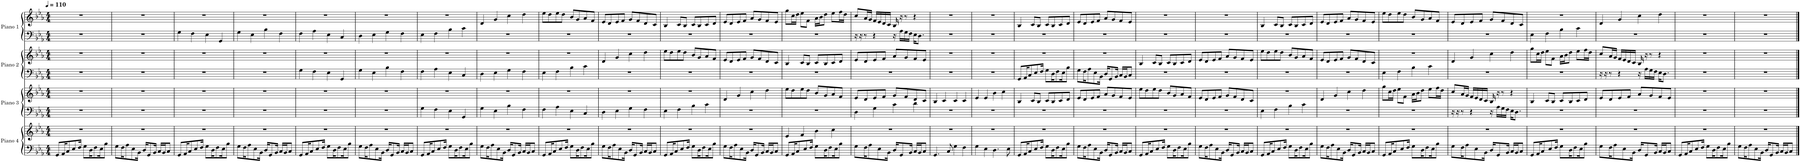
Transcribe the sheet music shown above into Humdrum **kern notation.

**kern	**kern	**kern	**kern	**kern	**kern	**kern	**kern
*part4	*part4	*part3	*part3	*part2	*part2	*part1	*part1
*staff8	*staff7	*staff6	*staff5	*staff4	*staff3	*staff2	*staff1
*I"Piano 4	*	*I"Piano 3	*	*I"Piano 2	*	*I"Piano 1	*
*I'Pno. 4	*	*I'Pno. 3	*	*I'Pno. 2	*	*I'Pno. 1	*
*clefF4	*clefG2	*clefF4	*clefG2	*clefF4	*clefG2	*clefF4	*clefG2
*k[b-e-a-]	*k[b-e-a-]	*k[b-e-a-]	*k[b-e-a-]	*k[b-e-a-]	*k[b-e-a-]	*k[b-e-a-]	*k[b-e-a-]
*M4/4	*M4/4	*M4/4	*M4/4	*M4/4	*M4/4	*M4/4	*M4/4
*MM110	*MM110	*MM110	*MM110	*MM110	*MM110	*MM110	*MM110
=1	=1	=1	=1	=1	=1	=1	=1
8GG/L	1r	1r	1r	1r	1r	1r	1r
16AA-/K	.	.	.	.	.	.	.
8C/	.	.	.	.	.	.	.
8E-/	.	.	.	.	.	.	.
16F/Jk	.	.	.	.	.	.	.
8G\L	.	.	.	.	.	.	.
16D\K	.	.	.	.	.	.	.
8F\	.	.	.	.	.	.	.
16E-\K	.	.	.	.	.	.	.
8B-\J	.	.	.	.	.	.	.
=2	=2	=2	=2	=2	=2	=2	=2
8G\L	1r	1r	1r	1r	1r	1r	1r
16F\K	.	.	.	.	.	.	.
8A-\	.	.	.	.	.	.	.
8E-\	.	.	.	.	.	.	.
16BB-\Jk	.	.	.	.	.	.	.
16D/KL	.	.	.	.	.	.	.
8GG/	.	.	.	.	.	.	.
16BB-/Jk	.	.	.	.	.	.	.
16C/LL	.	.	.	.	.	.	.
16BB-/J	.	.	.	.	.	.	.
8C/J	.	.	.	.	.	.	.
=3	=3	=3	=3	=3	=3	=3	=3
8GG/L	1r	1r	1r	1r	1r	4G\	1r
16AA-/K	.	.	.	.	.	.	.
8C/	.	.	.	.	.	.	.
.	.	.	.	.	.	4F\	.
8E-/	.	.	.	.	.	.	.
16F/Jk	.	.	.	.	.	.	.
8G\L	.	.	.	.	.	4E-\	.
16D\K	.	.	.	.	.	.	.
8F\	.	.	.	.	.	.	.
.	.	.	.	.	.	4GG/	.
16E-\K	.	.	.	.	.	.	.
8B-\J	.	.	.	.	.	.	.
=4	=4	=4	=4	=4	=4	=4	=4
8G\L	1r	1r	1r	1r	1r	4G\	1r
16F\K	.	.	.	.	.	.	.
8A-\	.	.	.	.	.	.	.
.	.	.	.	.	.	4E-\	.
8E-\	.	.	.	.	.	.	.
16BB-\Jk	.	.	.	.	.	.	.
16D/KL	.	.	.	.	.	4B-\	.
8GG/	.	.	.	.	.	.	.
16BB-/Jk	.	.	.	.	.	.	.
16C/LL	.	.	.	.	.	4F\	.
16BB-/J	.	.	.	.	.	.	.
8C/J	.	.	.	.	.	.	.
=5	=5	=5	=5	=5	=5	=5	=5
8GG/L	1r	1r	1r	4G\	1r	4F\	1r
16AA-/K	.	.	.	.	.	.	.
8C/	.	.	.	.	.	.	.
.	.	.	.	4F\	.	4A-\	.
8E-/	.	.	.	.	.	.	.
16F/Jk	.	.	.	.	.	.	.
8G\L	.	.	.	4E-\	.	4E-\	.
16D\K	.	.	.	.	.	.	.
8F\	.	.	.	.	.	.	.
.	.	.	.	4GG/	.	4C/	.
16E-\K	.	.	.	.	.	.	.
8B-\J	.	.	.	.	.	.	.
=6	=6	=6	=6	=6	=6	=6	=6
8G\L	1r	1r	1r	4G\	1r	4D\	1r
16F\K	.	.	.	.	.	.	.
8A-\	.	.	.	.	.	.	.
.	.	.	.	4E-\	.	4E-\	.
8E-\	.	.	.	.	.	.	.
16BB-\Jk	.	.	.	.	.	.	.
16D/KL	.	.	.	4B-\	.	4G\	.
8GG/	.	.	.	.	.	.	.
16BB-/Jk	.	.	.	.	.	.	.
16C/LL	.	.	.	4F\	.	4F\	.
16BB-/J	.	.	.	.	.	.	.
8C/J	.	.	.	.	.	.	.
=7	=7	=7	=7	=7	=7	=7	=7
8GG/L	1r	4G\	1r	4F\	1r	4E-\	1r
16AA-/K	.	.	.	.	.	.	.
8C/	.	.	.	.	.	.	.
.	.	4F\	.	4A-\	.	4F\	.
8E-/	.	.	.	.	.	.	.
16F/Jk	.	.	.	.	.	.	.
8G\L	.	4E-\	.	4E-\	.	4B-\	.
16D\K	.	.	.	.	.	.	.
8F\	.	.	.	.	.	.	.
.	.	4GG/	.	4C/	.	4c\	.
16E-\K	.	.	.	.	.	.	.
8B-\J	.	.	.	.	.	.	.
=8	=8	=8	=8	=8	=8	=8	=8
8G\L	1r	4G\	1r	4D\	1r	1r	4d/
16F\K	.	.	.	.	.	.	.
8A-\	.	.	.	.	.	.	.
.	.	4E-\	.	4E-\	.	.	4g/
8E-\	.	.	.	.	.	.	.
16BB-\Jk	.	.	.	.	.	.	.
16D/KL	.	4B-\	.	4G\	.	.	4cc\
8GG/	.	.	.	.	.	.	.
16BB-/Jk	.	.	.	.	.	.	.
16C/LL	.	4F\	.	4F\	.	.	4dd\
16BB-/J	.	.	.	.	.	.	.
8C/J	.	.	.	.	.	.	.
=9	=9	=9	=9	=9	=9	=9	=9
8GG/L	1r	4F\	1r	4E-\	1r	1r	8ee-\L
16AA-/K	.	.	.	.	.	.	8dd\
8C/	.	.	.	.	.	.	.
.	.	4A-\	.	4F\	.	.	8ee-\
8E-/	.	.	.	.	.	.	.
.	.	.	.	.	.	.	8dd\J
16F/Jk	.	.	.	.	.	.	.
8G\L	.	4E-\	.	4B-\	.	.	8b-/L
16D\K	.	.	.	.	.	.	8g/
8F\	.	.	.	.	.	.	.
.	.	4C/	.	4c\	.	.	8a-/
16E-\K	.	.	.	.	.	.	.
8B-\J	.	.	.	.	.	.	8f/J
=10	=10	=10	=10	=10	=10	=10	=10
8G\L	1r	4D\	1r	1r	4d/	1r	8e-/L
16F\K	.	.	.	.	.	.	8d/
8A-\	.	.	.	.	.	.	.
.	.	4E-\	.	.	4g/	.	8e-/
8E-\	.	.	.	.	.	.	.
.	.	.	.	.	.	.	8f/J
16BB-\Jk	.	.	.	.	.	.	.
16D/KL	.	4G\	.	.	4cc\	.	8g/L
8GG/	.	.	.	.	.	.	.
.	.	.	.	.	.	.	8f/
16BB-/Jk	.	.	.	.	.	.	.
16C/LL	.	4F\	.	.	4dd\	.	8d/
16BB-/J	.	.	.	.	.	.	.
8C/J	.	.	.	.	.	.	8c/J
=11	=11	=11	=11	=11	=11	=11	=11
8GG/L	1r	4E-\	1r	1r	8ee-\L	1r	4B-/
16AA-/K	.	.	.	.	8dd\	.	.
8C/	.	.	.	.	.	.	.
.	.	4F\	.	.	8ee-\	.	8c/L
8E-/	.	.	.	.	.	.	.
.	.	.	.	.	8dd\J	.	8B-/J
16F/Jk	.	.	.	.	.	.	.
8G\L	.	4B-\	.	.	8b-/L	.	8c/L
16D\K	.	.	.	.	8g/	.	8B-/
8F\	.	.	.	.	.	.	.
.	.	4c\	.	.	8a-/	.	8c/
16E-\K	.	.	.	.	.	.	.
8B-\J	.	.	.	.	8f/J	.	8d/J
=12	=12	=12	=12	=12	=12	=12	=12
8G\L	1r	1r	4d/	1r	8e-/L	1r	8e-/L
16F\K	.	.	.	.	8d/	.	8d/
8A-\	.	.	.	.	.	.	.
.	.	.	4g/	.	8e-/	.	8e-/
8E-\	.	.	.	.	.	.	.
.	.	.	.	.	8f/J	.	8f/J
16BB-\Jk	.	.	.	.	.	.	.
16D/KL	.	.	4cc\	.	8g/L	.	8a-/L
8GG/	.	.	.	.	.	.	.
.	.	.	.	.	8f/	.	8g/
16BB-/Jk	.	.	.	.	.	.	.
16C/LL	.	.	4dd\	.	8d/	.	8f/
16BB-/J	.	.	.	.	.	.	.
8C/J	.	.	.	.	8c/J	.	8e-/J
=13	=13	=13	=13	=13	=13	=13	=13
8GG/L	4e-/	1r	8ee-\L	1r	4B-/	1r	8gg\L
16AA-/K	.	.	8dd\	.	.	.	16cc\L
8C/	.	.	.	.	.	.	16dd\JJ
.	4f/	.	8ee-\	.	8c/L	.	8ee-\L
8E-/	.	.	.	.	.	.	.
.	.	.	8dd\J	.	8B-/J	.	8f\J
16F/Jk	.	.	.	.	.	.	.
8G\L	4b-\	.	8b-/L	.	8c/L	.	16a-\LL
.	.	.	.	.	.	.	16b-\J
16D\K	.	.	8g/	.	8B-/	.	8dd\J
8F\	.	.	.	.	.	.	.
.	4cc\	.	8a-/	.	8c/	.	8ee-\L
16E-\K	.	.	.	.	.	.	.
8B-\J	.	.	8f/J	.	8d/J	.	16ff\L
.	.	.	.	.	.	.	16dd\JJ
=14	=14	=14	=14	=14	=14	=14	=14
8G\L	1r	4D\	8e-/L	1r	8e-/L	16r	8cc/L
.	.	.	.	.	.	16r	.
16F\K	.	.	8d/	.	8d/	8r	16a-/L
8A-\	.	.	.	.	.	.	16g/JJ
.	.	4G\	8e-/	.	8e-/	4r	16f/LL
8E-\	.	.	.	.	.	.	16e-/
.	.	.	8f/J	.	8f/J	.	16d/
16BB-\Jk	.	.	.	.	.	.	16c/JJ
16D/KL	.	4c\	8g/L	.	8a-/L	16r	16B-/
8GG/	.	.	.	.	.	16A-\LL	16r
.	.	.	8f/	.	8g/	16G\	8r
16BB-/Jk	.	.	.	.	.	16F\JJ	.
16C/LL	.	4d\	8d/	.	8f/	16E-\KL	4r
16BB-/J	.	.	.	.	.	8.D\J	.
8C/J	.	.	8c/J	.	8e-/J	.	.
=15	=15	=15	=15	=15	=15	=15	=15
4.GG/	1r	1r	4B-/	1r	1r	1r	1r
.	.	.	4c/	.	.	.	.
8C/	.	.	.	.	.	.	.
4G\	.	.	4c/	.	.	.	.
4F\	.	.	4c/	.	.	.	.
=16	=16	=16	=16	=16	=16	=16	=16
4G\	1r	1r	4e-/	1r	1r	1r	1r
4E-\	.	.	4e-/	.	.	.	.
4.D\	.	.	4b-\	.	.	.	.
.	.	.	4cc\	.	.	.	.
8E-\	.	.	.	.	.	.	.
=17	=17	=17	=17	=17	=17	=17	=17
8GG/L	1r	1r	4B-/	8GG/L	1r	1r	4B-/
16AA-/K	.	.	.	16AA-/K	.	.	.
8C/	.	.	.	8C/	.	.	.
.	.	.	8c/L	.	.	.	8c/L
8E-/	.	.	.	8E-/	.	.	.
.	.	.	8B-/J	.	.	.	8B-/J
16F/Jk	.	.	.	16F/Jk	.	.	.
8G\L	.	.	8c/L	8G\L	.	.	8c/L
16D\K	.	.	8B-/	16D\K	.	.	8B-/
8F\	.	.	.	8F\	.	.	.
.	.	.	8c/	.	.	.	8c/
16E-\K	.	.	.	16E-\K	.	.	.
8B-\J	.	.	8d/J	8B-\J	.	.	8d/J
=18	=18	=18	=18	=18	=18	=18	=18
8G\L	1r	1r	8e-/L	8G\L	1r	1r	8e-/L
16F\K	.	.	8d/	16F\K	.	.	8d/
8A-\	.	.	.	8A-\	.	.	.
.	.	.	8e-/	.	.	.	8e-/
8E-\	.	.	.	8E-\	.	.	.
.	.	.	8f/J	.	.	.	8f/J
16BB-\Jk	.	.	.	16BB-\Jk	.	.	.
16D/KL	.	.	8a-/L	16D/KL	.	.	8a-/L
8GG/	.	.	.	8GG/	.	.	.
.	.	.	8g/	.	.	.	8g/
16BB-/Jk	.	.	.	16BB-/Jk	.	.	.
16C/LL	.	.	8f/	16C/LL	.	.	8f/
16BB-/J	.	.	.	16BB-/J	.	.	.
8C/J	.	.	8e-/J	8C/J	.	.	8e-/J
=19	=19	=19	=19	=19	=19	=19	=19
8GG/L	1r	1r	8ee-\L	1r	4B-/	1r	1r
16AA-/K	.	.	8dd\	.	.	.	.
8C/	.	.	.	.	.	.	.
.	.	.	8ee-\	.	8c/L	.	.
8E-/	.	.	.	.	.	.	.
.	.	.	8dd\J	.	8B-/J	.	.
16F/Jk	.	.	.	.	.	.	.
8G\L	.	.	8b-/L	.	8c/L	.	.
16D\K	.	.	8g/	.	8B-/	.	.
8F\	.	.	.	.	.	.	.
.	.	.	8a-/	.	8c/	.	.
16E-\K	.	.	.	.	.	.	.
8B-\J	.	.	8f/J	.	8d/J	.	.
=20	=20	=20	=20	=20	=20	=20	=20
8G\L	1r	1r	8e-/L	1r	8e-/L	1r	1r
16F\K	.	.	8d/	.	8d/	.	.
8A-\	.	.	.	.	.	.	.
.	.	.	8e-/	.	8e-/	.	.
8E-\	.	.	.	.	.	.	.
.	.	.	8f/J	.	8f/J	.	.
16BB-\Jk	.	.	.	.	.	.	.
16D/KL	.	.	8g/L	.	8a-/L	.	.
8GG/	.	.	.	.	.	.	.
.	.	.	8f/	.	8g/	.	.
16BB-/Jk	.	.	.	.	.	.	.
16C/LL	.	.	8d/	.	8f/	.	.
16BB-/J	.	.	.	.	.	.	.
8C/J	.	.	8c/J	.	8e-/J	.	.
=21	=21	=21	=21	=21	=21	=21	=21
8GG/L	1r	4E-\	1r	1r	8ee-\L	1r	4B-/
16AA-/K	.	.	.	.	8dd\	.	.
8C/	.	.	.	.	.	.	.
.	.	4F\	.	.	8ee-\	.	8c/L
8E-/	.	.	.	.	.	.	.
.	.	.	.	.	8dd\J	.	8B-/J
16F/Jk	.	.	.	.	.	.	.
8G\L	.	4B-\	.	.	8b-/L	.	8c/L
16D\K	.	.	.	.	8g/	.	8B-/
8F\	.	.	.	.	.	.	.
.	.	4c\	.	.	8a-/	.	8c/
16E-\K	.	.	.	.	.	.	.
8B-\J	.	.	.	.	8f/J	.	8d/J
=22	=22	=22	=22	=22	=22	=22	=22
8G\L	1r	1r	4d/	1r	8e-/L	1r	8e-/L
16F\K	.	.	.	.	8d/	.	8d/
8A-\	.	.	.	.	.	.	.
.	.	.	4g/	.	8e-/	.	8e-/
8E-\	.	.	.	.	.	.	.
.	.	.	.	.	8f/J	.	8f/J
16BB-\Jk	.	.	.	.	.	.	.
16D/KL	.	.	4cc\	.	8g/L	.	8a-/L
8GG/	.	.	.	.	.	.	.
.	.	.	.	.	8f/	.	8g/
16BB-/Jk	.	.	.	.	.	.	.
16C/LL	.	.	4dd\	.	8d/	.	8f/
16BB-/J	.	.	.	.	.	.	.
8C/J	.	.	.	.	8c/J	.	8e-/J
=23	=23	=23	=23	=23	=23	=23	=23
8GG/L	1r	1r	8gg\L	4E-\	1r	1r	8ee-\L
16AA-/K	.	.	16cc\L	.	.	.	8dd\
8C/	.	.	16dd\JJ	.	.	.	.
.	.	.	8ee-\L	4F\	.	.	8ee-\
8E-/	.	.	.	.	.	.	.
.	.	.	8f\J	.	.	.	8dd\J
16F/Jk	.	.	.	.	.	.	.
8G\L	.	.	16a-\LL	4B-\	.	.	8b-/L
.	.	.	16b-\J	.	.	.	.
16D\K	.	.	8dd\J	.	.	.	8g/
8F\	.	.	.	.	.	.	.
.	.	.	8ee-\L	4c\	.	.	8a-/
16E-\K	.	.	.	.	.	.	.
8B-\J	.	.	16ff\L	.	.	.	8f/J
.	.	.	16dd\JJ	.	.	.	.
=24	=24	=24	=24	=24	=24	=24	=24
8G\L	1r	16r	8cc/L	1r	4d/	1r	8e-/L
.	.	16r	.	.	.	.	.
16F\K	.	8r	16a-/L	.	.	.	8d/
8A-\	.	.	16g/JJ	.	.	.	.
.	.	4r	16f/LL	.	4g/	.	8e-/
8E-\	.	.	16e-/	.	.	.	.
.	.	.	16d/	.	.	.	8f/J
16BB-\Jk	.	.	16c/JJ	.	.	.	.
16D/KL	.	16r	16B-/	.	4cc\	.	8g/L
8GG/	.	16A-\LL	16r	.	.	.	.
.	.	16G\	8r	.	.	.	8f/
16BB-/Jk	.	16F\JJ	.	.	.	.	.
16C/LL	.	16E-\KL	4r	.	4dd\	.	8d/
16BB-/J	.	8.D\J	.	.	.	.	.
8C/J	.	.	.	.	.	.	8c/J
=25	=25	=25	=25	=25	=25	=25	=25
8GG/L	1r	1r	4B-/	1r	8gg\L	4E-\	1r
16AA-/K	.	.	.	.	16cc\L	.	.
8C/	.	.	.	.	16dd\JJ	.	.
.	.	.	8c/L	.	8ee-\L	4F\	.
8E-/	.	.	.	.	.	.	.
.	.	.	8B-/J	.	8f\J	.	.
16F/Jk	.	.	.	.	.	.	.
8G\L	.	.	8c/L	.	16a-\LL	4B-\	.
.	.	.	.	.	16b-\J	.	.
16D\K	.	.	8B-/	.	8dd\J	.	.
8F\	.	.	.	.	.	.	.
.	.	.	8c/	.	8ee-\L	4c\	.
16E-\K	.	.	.	.	.	.	.
8B-\J	.	.	8d/J	.	16ff\L	.	.
.	.	.	.	.	16dd\JJ	.	.
=26	=26	=26	=26	=26	=26	=26	=26
8G\L	1r	1r	8e-/L	16r	8cc/L	1r	4d/
.	.	.	.	16r	.	.	.
16F\K	.	.	8d/	8r	16a-/L	.	.
8A-\	.	.	.	.	16g/JJ	.	.
.	.	.	8e-/	4r	16f/LL	.	4g/
8E-\	.	.	.	.	16e-/	.	.
.	.	.	8f/J	.	16d/	.	.
16BB-\Jk	.	.	.	.	16c/JJ	.	.
16D/KL	.	.	8a-/L	16r	16B-/	.	4cc\
8GG/	.	.	.	16A-\LL	16r	.	.
.	.	.	8g/	16G\	8r	.	.
16BB-/Jk	.	.	.	16F\JJ	.	.	.
16C/LL	.	.	8f/	16E-\KL	4r	.	4dd\
16BB-/J	.	.	.	8.D\J	.	.	.
8C/J	.	.	8e-/J	.	.	.	.
=27	=27	=27	=27	=27	=27	=27	=27
8GG/L	1r	1r	1r	1r	1r	1r	1r
16AA-/K	.	.	.	.	.	.	.
8C/	.	.	.	.	.	.	.
8E-/	.	.	.	.	.	.	.
16F/Jk	.	.	.	.	.	.	.
8G\L	.	.	.	.	.	.	.
16D\K	.	.	.	.	.	.	.
8F\	.	.	.	.	.	.	.
16E-\K	.	.	.	.	.	.	.
8B-\J	.	.	.	.	.	.	.
=28	=28	=28	=28	=28	=28	=28	=28
8G\L	1r	1r	1r	1r	1r	1r	1r
16F\K	.	.	.	.	.	.	.
8A-\	.	.	.	.	.	.	.
8E-\	.	.	.	.	.	.	.
16BB-\Jk	.	.	.	.	.	.	.
16D/KL	.	.	.	.	.	.	.
8GG/	.	.	.	.	.	.	.
16BB-/Jk	.	.	.	.	.	.	.
16C/LL	.	.	.	.	.	.	.
16BB-/J	.	.	.	.	.	.	.
8C/J	.	.	.	.	.	.	.
==	==	==	==	==	==	==	==
*-	*-	*-	*-	*-	*-	*-	*-
